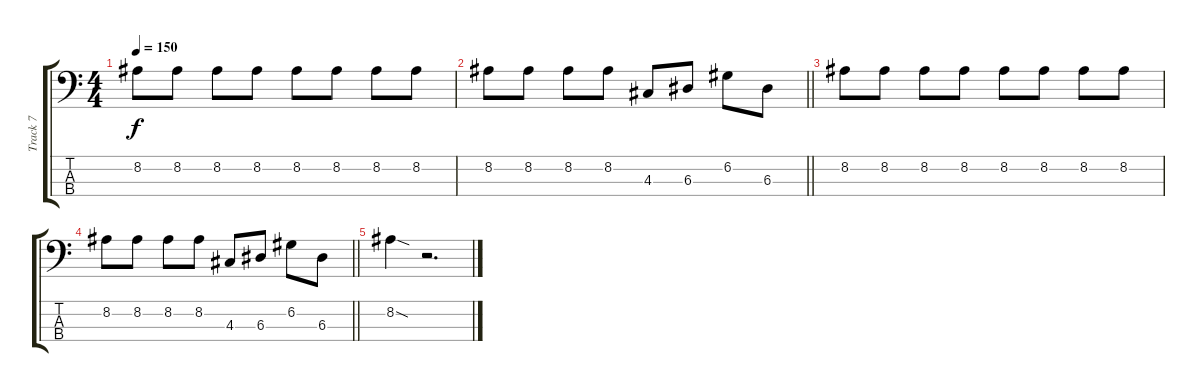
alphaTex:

\track ("Track 7" "Track 7") {instrument electricbassfinger}
\staff {score tabs}
\tuning (G2 D2 A1 E1) {hide}
\ts (4 4)
\tempo 150
\clef f4
\ks c
8.2.8{dy f} 8.2.8 8.2.8 8.2.8 8.2.8 8.2.8 8.2.8 8.2.8 |
\barLineRight lightlight
8.2.8 8.2.8 8.2.8 8.2.8 4.3.8 6.3.8 6.2.8 6.3.8 |
8.2.8 8.2.8 8.2.8 8.2.8 8.2.8 8.2.8 8.2.8 8.2.8 |
\barLineRight lightlight
8.2.8 8.2.8 8.2.8 8.2.8 4.3.8 6.3.8 6.2.8 6.3.8 |
8.2{sod}.4 r.2{d}
